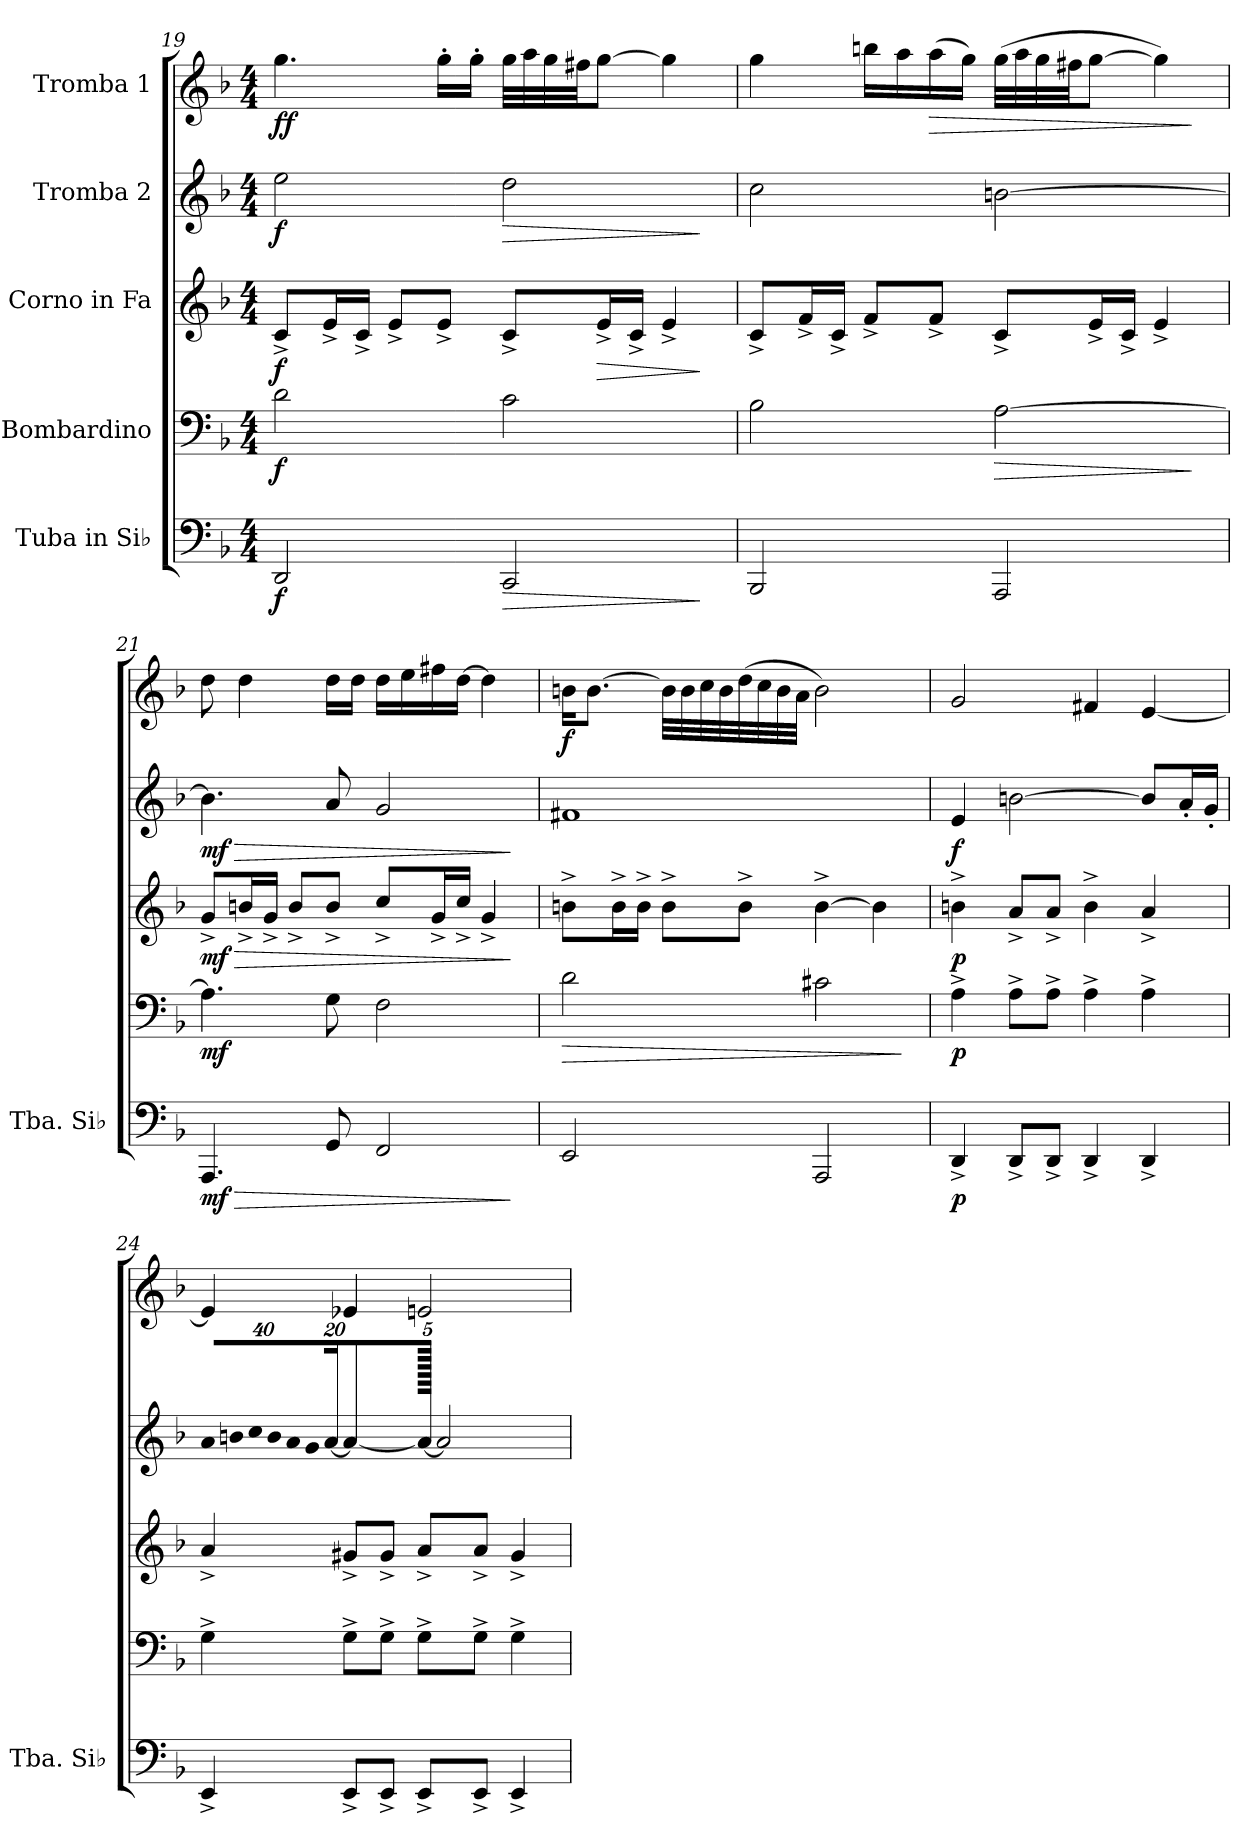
**kern	**dynam	**kern	**dynam	**kern	**dynam	**kern	**dynam	**kern	**dynam
*part5	*part5	*part4	*part4	*part3	*part3	*part2	*part2	*part1	*part1
*staff5	*staff5	*staff4	*staff4	*staff3	*staff3	*staff2	*staff2	*staff1	*staff1
*I"Tuba in Si♭	*	*I"Bombardino	*	*I"Corno in Fa	*	*I"Tromba 2	*	*I"Tromba 1	*
*I'Tba. Si♭	*	*	*	*	*	*	*	*	*
*clefF4	*	*clefF4	*	*clefG2	*	*clefG2	*	*clefG2	*
*	*	*	*	*ITrd4c7	*	*ITrd1c2	*	*ITrd1c2	*
*k[b-]	*	*k[b-]	*	*k[b-e-]	*	*k[b-e-a-]	*	*k[b-e-a-]	*
*M4/4	*	*M4/4	*	*M4/4	*	*M4/4	*	*M4/4	*
=19	=19	=19	=19	=19	=19	=19	=19	=19	=19
!	!LO:DY:b	!	!LO:DY:b	!	!LO:DY:b	!	!LO:DY:b	!	!LO:DY:b
2DD/	f	2d\	f	8F^/L	f	2dd\	f	4.ff\	ff
.	.	.	.	16A^/L	.	.	.	.	.
.	.	.	.	16F^/JJ	.	.	.	.	.
.	.	.	.	8A^/L	.	.	.	.	.
.	.	.	.	8A^/J	.	.	.	16ff'\LL	.
.	.	.	.	.	.	.	.	16ff'\JJ	.
!	!LO:HP:b	!	!	!	!	!	!LO:HP:b	!	!
2CC/	>	2c\	.	8F^/L	.	2cc\	>	32ff\LLL	.
.	.	.	.	.	.	.	.	32gg\	.
.	.	.	.	.	.	.	.	32ff\	.
.	.	.	.	.	.	.	.	32een\JJ	.
!	!	!	!	!	!LO:HP:b	!	!	!	!
.	.	.	.	16A^/L	>	.	.	[8ff\J	.
.	.	.	.	16F^/JJ	.	.	.	.	.
.	.	.	.	4A^/	.	.	.	4ff\]	.
.	]	.	.	.	]	.	]	.	.
!!LO:LB:g=z
=20	=20	=20	=20	=20	=20	=20	=20	=20	=20
2BBB-/	.	2B-\	.	8F^/L	.	2b-\	.	4ff\	.
.	.	.	.	16B-^/L	.	.	.	.	.
.	.	.	.	16F^/JJ	.	.	.	.	.
.	.	.	.	8B-^/L	.	.	.	16aan\LL	.
.	.	.	.	.	.	.	.	16gg\	.
!	!	!	!	!	!	!	!	!	!LO:HP:b
.	.	.	.	8B-^/J	.	.	.	(16gg\	>
.	.	.	.	.	.	.	.	16ff\JJ)	.
!	!	!	!LO:HP:b	!	!	!	!	!	!
2AAA/	.	[2A\	>	8F^/L	.	[2an\	.	(32ff\LLL	.
.	.	.	.	.	.	.	.	32gg\	.
.	.	.	.	.	.	.	.	32ff\	.
.	.	.	.	.	.	.	.	32een\JJ	.
.	.	.	.	16A^/L	.	.	.	[8ff\J	.
.	.	.	.	16F^/JJ	.	.	.	.	.
.	.	.	.	4A^/	.	.	.	4ff\])	.
.	.	.	]	.	.	.	.	.	]
=21	=21	=21	=21	=21	=21	=21	=21	=21	=21
!	!LO:HP:b	!	!	!	!LO:HP:b	!	!LO:HP:b	!	!
!	!LO:DY:n=1:b	!	!LO:DY:b	!	!LO:DY:n=1:b	!	!LO:DY:n=1:b	!	!
4.AAA/	> mf	4.A\]	mf	8c^/L	> mf	4.a\]	> mf	8cc\	.
.	.	.	.	16en^/L	.	.	.	4cc\	.
.	.	.	.	16c^/JJ	.	.	.	.	.
.	.	.	.	8e^/L	.	.	.	.	.
8GG/	.	8G\	.	8e^/J	.	8g/	.	16cc\LL	.
.	.	.	.	.	.	.	.	16cc\JJ	.
2FF/	.	2F\	.	8f^/L	.	2f/	.	16cc\LL	.
.	.	.	.	.	.	.	.	16dd\	.
.	.	.	.	16c^/L	.	.	.	16een\	.
.	.	.	.	16f^/JJ	.	.	.	[16cc\JJ	.
.	.	.	.	4c^/	.	.	.	4cc\]	.
.	]	.	.	.	]	.	]	.	.
=22	=22	=22	=22	=22	=22	=22	=22	=22	=22
!	!	!	!LO:HP:b	!	!	!	!	!	!LO:DY:b
2EE/	.	2d\	>	8en^\L	.	1en	.	16an\KL	f
.	.	.	.	.	.	.	.	[8.a\J	.
.	.	.	.	16e^\L	.	.	.	.	.
.	.	.	.	16e^\JJ	.	.	.	.	.
.	.	.	.	8e^\L	.	.	.	32a\LLL]	.
.	.	.	.	.	.	.	.	32a\	.
.	.	.	.	.	.	.	.	32b-\	.
.	.	.	.	.	.	.	.	32a\	.
.	.	.	.	8e^\J	.	.	.	(32cc\	.
.	.	.	.	.	.	.	.	32b-\	.
.	.	.	.	.	.	.	.	32a\	.
.	.	.	.	.	.	.	.	32g\JJJ	.
2AAA/	.	2c#X\	.	[4e^\	.	.	.	2a\)	.
.	.	.	.	4e\]	.	.	.	.	.
.	.	.	]	.	.	.	.	.	.
!!LO:PB:g=z
=23	=23	=23	=23	=23	=23	=23	=23	=23	=23
!	!LO:DY:b	!	!LO:DY:b	!	!LO:DY:b	!	!LO:DY:b	!	!LO:DY:b
!	!	!	!	!	!	!	!	!	!LO:DY:n=1:b
4DD^/	p	4A^\	p	4en^\	p	4d/	f	2f/	mp mp
8DD^/L	.	8A^\L	.	8d^/L	.	[2an\	.	.	.
8DD^/J	.	8A^\J	.	8d^/J	.	.	.	.	.
4DD^/	.	4A^\	.	4e^\	.	.	.	4en/	.
4DD^/	.	4A^\	.	4d^/	.	8a/L]	.	[4d/	.
.	.	.	.	.	.	16g'/L	.	.	.
.	.	.	.	.	.	16f'/JJ	.	.	.
=24	=24	=24	=24	=24	=24	=24	=24	=24	=24
*	*	*	*	*	*	*Xbrackettup	*	*	*
!	!	!	!	!	!	!LO:N:vis=16	!	!	!
4EE^/	.	4G^\	.	4d^/	.	640%23g/LL	.	4d/]	.
!	!	!	!	!	!	!LO:N:vis=16	!	!	!
.	.	.	.	.	.	640%23an/	.	.	.
!	!	!	!	!	!	!LO:N:vis=16	!	!	!
.	.	.	.	.	.	640%23b-/	.	.	.
!	!	!	!	!	!	!LO:N:vis=16	!	!	!
.	.	.	.	.	.	640%23a/	.	.	.
!	!	!	!	!	!	!LO:N:vis=16	!	!	!
.	.	.	.	.	.	640%23g/	.	.	.
!	!	!	!	!	!	!LO:N:vis=16	!	!	!
.	.	.	.	.	.	640%23f/	.	.	.
.	.	.	.	.	.	[320%11g/JJ	.	.	.
8EE^/L	.	8G^\L	.	8c#X^/L	.	4g/_	.	4d-X/	.
8EE^/J	.	8G^\J	.	8c#^/J	.	.	.	.	.
8EE^/L	.	8G^\L	.	8d^/L	.	640g/JJ_	.	2dn/	.
.	.	.	.	.	.	2g/]	.	.	.
8EE^/J	.	8G^\J	.	8d^/J	.	.	.	.	.
4EE^/	.	4G^\	.	4c#^/	.	.	.	.	.
640ryy	.	640ryy	.	640ryy	.	.	.	640ryy	.
=	=	=	=	=	=	=	=	=	=
*-	*-	*-	*-	*-	*-	*-	*-	*-	*-
